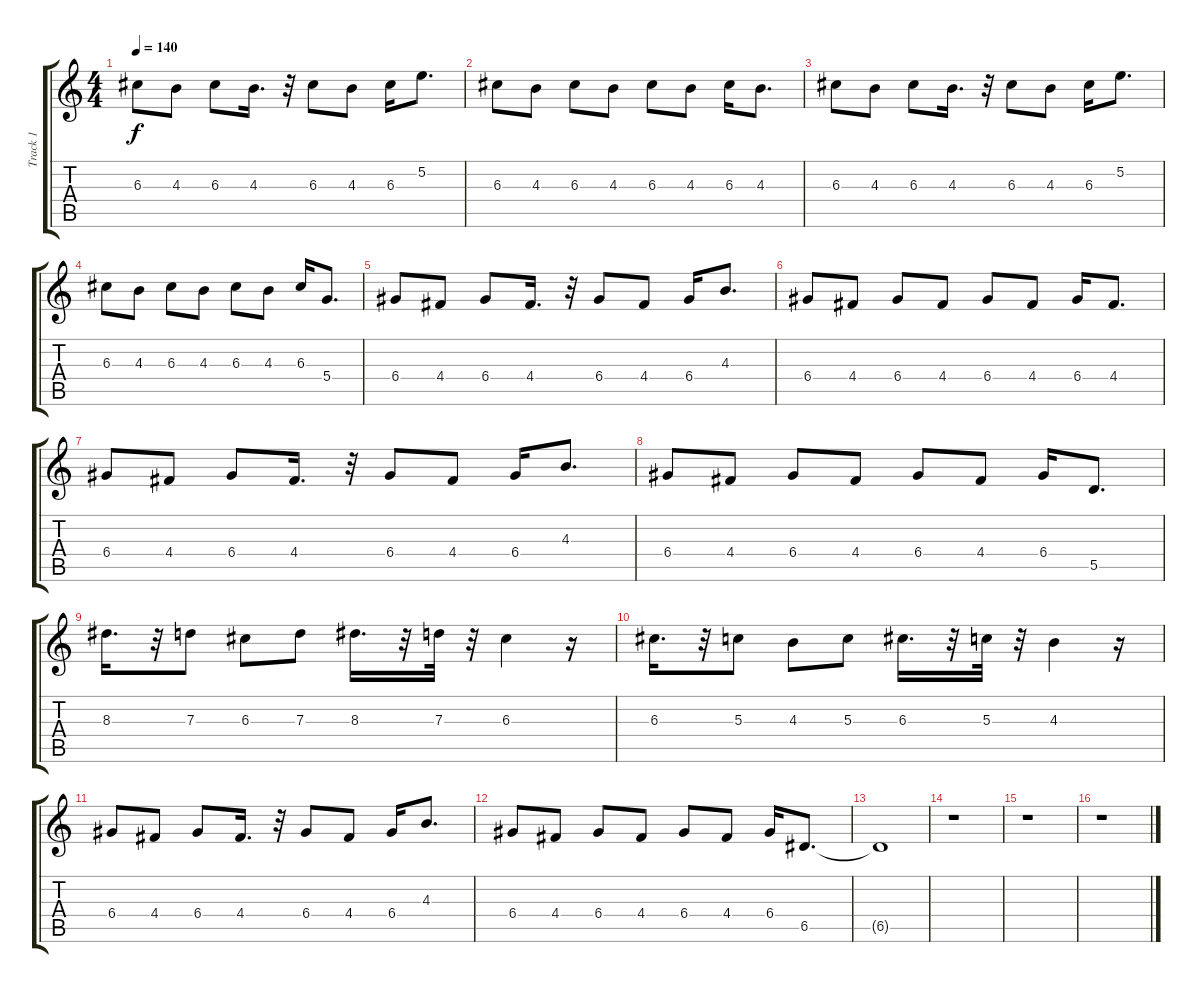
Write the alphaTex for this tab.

\track ("Track 1" "Track 1") {instrument electricguitarmuted}
\staff {score tabs}
\tuning (E4 B3 G3 D3 A2 E2) {hide}
\ts (4 4)
\tempo 140
\clef g2
\ks c
6.3.8{dy f} 4.3.8 6.3.8 4.3.16{d} r.32 6.3.8 4.3.8 6.3.16 5.2.8{d} |
6.3.8 4.3.8 6.3.8 4.3.8 6.3.8 4.3.8 6.3.16 4.3.8{d} |
6.3.8 4.3.8 6.3.8 4.3.16{d} r.32 6.3.8 4.3.8 6.3.16 5.2.8{d} |
6.3.8 4.3.8 6.3.8 4.3.8 6.3.8 4.3.8 6.3.16 5.4.8{d} |
6.4.8 4.4.8 6.4.8 4.4.16{d} r.32 6.4.8 4.4.8 6.4.16 4.3.8{d} |
6.4.8 4.4.8 6.4.8 4.4.8 6.4.8 4.4.8 6.4.16 4.4.8{d} |
6.4.8 4.4.8 6.4.8 4.4.16{d} r.32 6.4.8 4.4.8 6.4.16 4.3.8{d} |
6.4.8 4.4.8 6.4.8 4.4.8 6.4.8 4.4.8 6.4.16 5.5.8{d} |
8.3.16{d} r.32 7.3.8 6.3.8 7.3.8 8.3.16{d} r.32 7.3.32 r.32 6.3.4 r.16 |
6.3.16{d} r.32 5.3.8 4.3.8 5.3.8 6.3.16{d} r.32 5.3.32 r.32 4.3.4 r.16 |
6.4.8 4.4.8 6.4.8 4.4.16{d} r.32 6.4.8 4.4.8 6.4.16 4.3.8{d} |
6.4.8 4.4.8 6.4.8 4.4.8 6.4.8 4.4.8 6.4.16 6.5.8{d} |
6.5{t}.1 |
r.1 |
r.1 |
r.1
